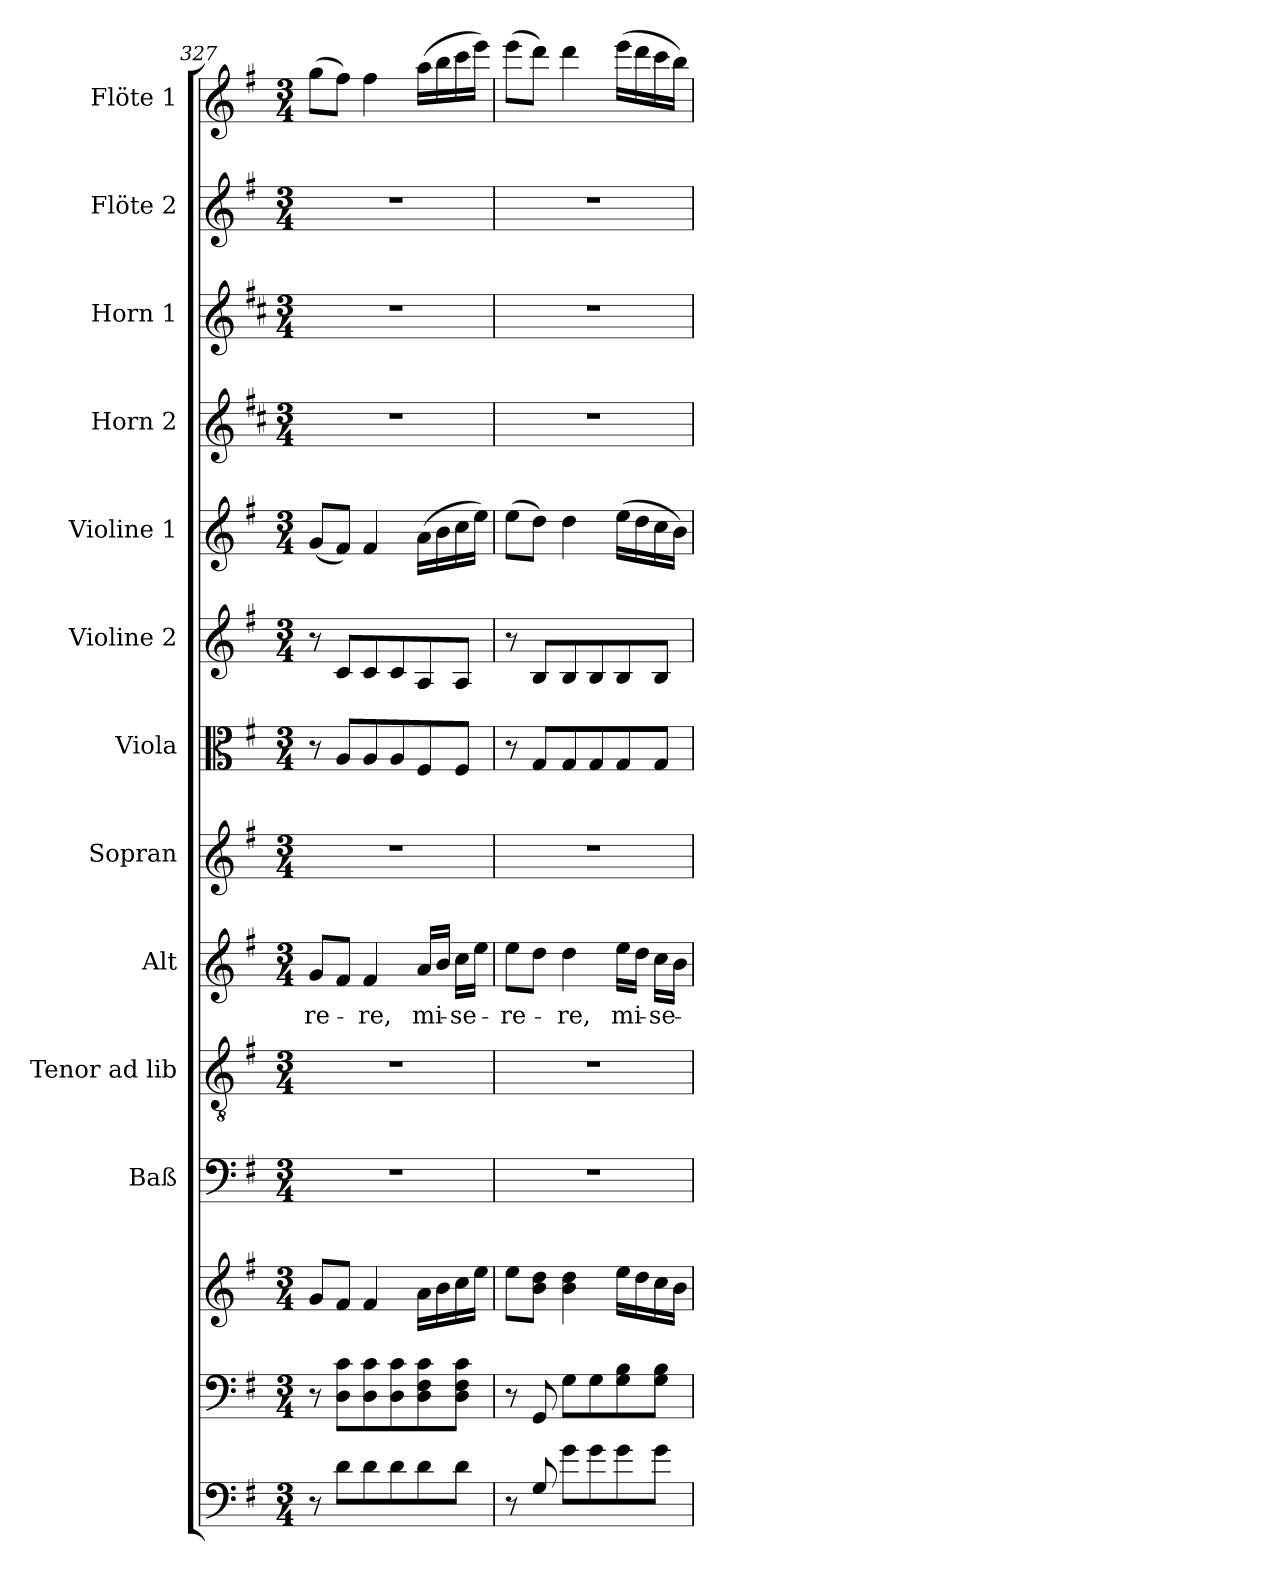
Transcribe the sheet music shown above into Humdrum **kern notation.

**kern	**kern	**kern	**kern	**kern	**kern	**text	**kern	**kern	**kern	**kern	**kern	**kern	**kern	**kern
*part13	*part12	*part12	*part11	*part10	*part9	*part9	*part8	*part7	*part6	*part5	*part4	*part3	*part2	*part1
*staff14	*staff13	*staff12	*staff11	*staff10	*staff9	*staff9	*staff8	*staff7	*staff6	*staff5	*staff4	*staff3	*staff2	*staff1
*	*	*	*I"Baß	*I"Tenor ad lib	*I"Alt	*	*I"Sopran	*I"Viola	*I"Violine 2	*I"Violine 1	*I"Horn 2	*I"Horn 1	*I"Flöte 2	*I"Flöte 1
*	*	*	*I'Baß	*I'Ten	*I'Alt	*	*I'Sop	*I'Vla.	*I'Vln. 2	*I'Vln. 1	*I'Hrn. 2	*I'Hrn. 1	*I'Fl. 2	*I'Fl. 1
*clefF4	*clefF4	*clefG2	*clefF4	*clefGv2	*clefG2	*	*clefG2	*clefC3	*clefG2	*clefG2	*clefG2	*clefG2	*clefG2	*clefG2
*ITrd7c12	*	*	*	*	*	*	*	*	*	*	*ITrd4c7	*ITrd4c7	*	*
*k[f#]	*k[f#]	*k[f#]	*k[f#]	*k[f#]	*k[f#]	*	*k[f#]	*k[f#]	*k[f#]	*k[f#]	*k[f#]	*k[f#]	*k[f#]	*k[f#]
*G:	*G:	*G:	*G:	*G:	*G:	*	*G:	*G:	*G:	*G:	*G:	*G:	*G:	*G:
*M3/4	*M3/4	*M3/4	*M3/4	*M3/4	*M3/4	*	*M3/4	*M3/4	*M3/4	*M3/4	*M3/4	*M3/4	*M3/4	*M3/4
=327	=327	=327	=327	=327	=327	=327	=327	=327	=327	=327	=327	=327	=327	=327
!	!	!	!	!	!	!LO:LY:b	!	!	!	!	!	!	!	!
8r	8r	8g/L	2.r	2.r	8g/L	-re-	2.r	8r	8r	(<8g/L	2.r	2.r	2.r	(>8gg\L
8D\L	8D\ 8c\L	8f#/J	.	.	8f#/J	.	.	8A/L	8c/L	8f#/J)	.	.	.	8ff#\J)
!	!	!	!	!	!	!LO:LY:b	!	!	!	!	!	!	!	!
8D\	8D\ 8c\	4f#/	.	.	4f#/	-re,	.	8A/	8c/	4f#/	.	.	.	4ff#\
8D\	8D\ 8c\	.	.	.	.	.	.	8A/	8c/	.	.	.	.	.
!	!	!	!	!	!	!LO:LY:b	!	!	!	!	!	!	!	!
8D\	8D\ 8F#\ 8c\	16a\LL	.	.	16a/LL	mi-	.	8F#/	8A/	(>16a\LL	.	.	.	(>16aa\LL
.	.	16b\	.	.	16b/JJ	.	.	.	.	16b\	.	.	.	16bb\
!	!	!	!	!	!	!LO:LY:b	!	!	!	!	!	!	!	!
8D\J	8D\ 8F#\ 8c\J	16cc\	.	.	16cc\LL	-se-	.	8F#/J	8A/J	16cc\	.	.	.	16ccc\
.	.	16ee\JJ	.	.	16ee\JJ	.	.	.	.	16ee\JJ)	.	.	.	16eee\JJ)
=328	=328	=328	=328	=328	=328	=328	=328	=328	=328	=328	=328	=328	=328	=328
!	!	!	!	!	!	!LO:LY:b	!	!	!	!	!	!	!	!
8r	8r	8ee\L	2.r	2.r	8ee\L	-re-	2.r	8r	8r	(>8ee\L	2.r	2.r	2.r	(>8eee\L
8GG/	8GG/	8b\ 8dd\J	.	.	8dd\J	.	.	8G/L	8B/L	8dd\J)	.	.	.	8ddd\J)
!	!	!	!	!	!	!LO:LY:b	!	!	!	!	!	!	!	!
8G\L	8G\L	4b\ 4dd\	.	.	4dd\	-re,	.	8G/	8B/	4dd\	.	.	.	4ddd\
8G\	8G\	.	.	.	.	.	.	8G/	8B/	.	.	.	.	.
!	!	!	!	!	!	!LO:LY:b	!	!	!	!	!	!	!	!
8G\	8G\ 8B\	16ee\LL	.	.	16ee\LL	mi-	.	8G/	8B/	(>16ee\LL	.	.	.	(>16eee\LL
.	.	16dd\	.	.	16dd\JJ	.	.	.	.	16dd\	.	.	.	16ddd\
!	!	!	!	!	!	!LO:LY:b	!	!	!	!	!	!	!	!
8G\J	8G\ 8B\J	16cc\	.	.	16cc\LL	-se-	.	8G/J	8B/J	16cc\	.	.	.	16ccc\
.	.	16b\JJ	.	.	16b\JJ	.	.	.	.	16b\JJ)	.	.	.	16bb\JJ)
=	=	=	=	=	=	=	=	=	=	=	=	=	=	=
*-	*-	*-	*-	*-	*-	*-	*-	*-	*-	*-	*-	*-	*-	*-
